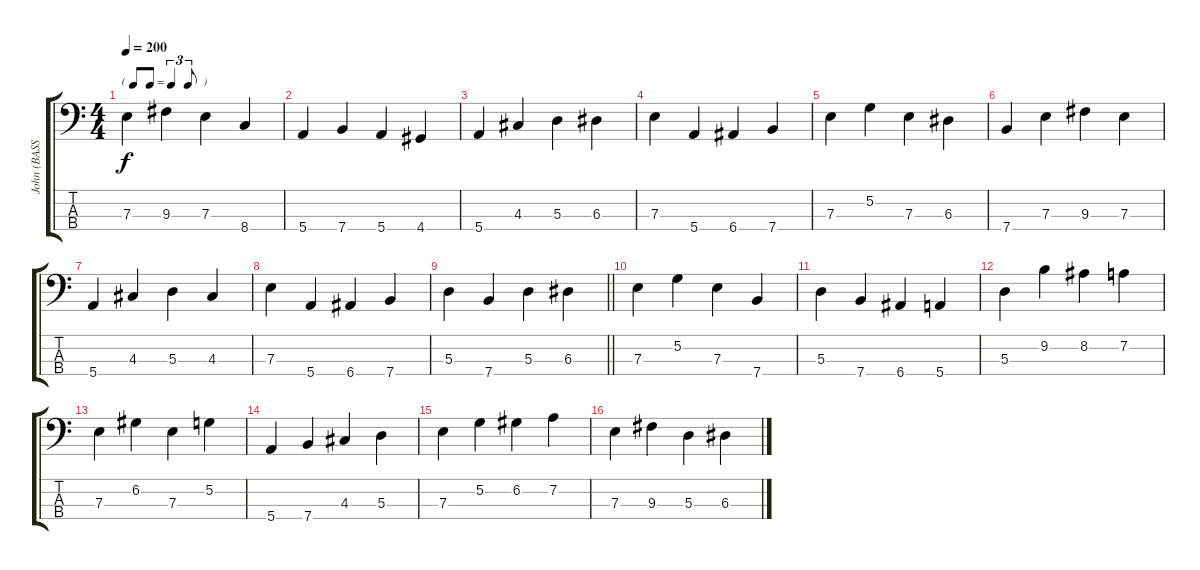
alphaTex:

\track ("John (BASS)" "John (BASS") {instrument electricbassfinger}
\staff {score tabs}
\tuning (G2 D2 A1 E1) {hide}
\ts (4 4)
\tf triplet8th
\tempo 200
\clef f4
\ks c
7.3.4{dy f} 9.3.4 7.3.4 8.4.4 |
5.4.4 7.4.4 5.4.4 4.4.4 |
5.4.4 4.3.4 5.3.4 6.3.4 |
7.3.4 5.4.4 6.4.4 7.4.4 |
7.3.4 5.2.4 7.3.4 6.3.4 |
7.4.4 7.3.4 9.3.4 7.3.4 |
5.4.4 4.3.4 5.3.4 4.3.4 |
7.3.4 5.4.4 6.4.4 7.4.4 |
\barLineRight lightlight
5.3.4 7.4.4 5.3.4 6.3.4 |
7.3.4 5.2.4 7.3.4 7.4.4 |
5.3.4 7.4.4 6.4.4 5.4.4 |
5.3.4 9.2.4 8.2.4 7.2.4 |
7.3.4 6.2.4 7.3.4 5.2.4 |
5.4.4 7.4.4 4.3.4 5.3.4 |
7.3.4 5.2.4 6.2.4 7.2.4 |
7.3.4 9.3.4 5.3.4 6.3.4
